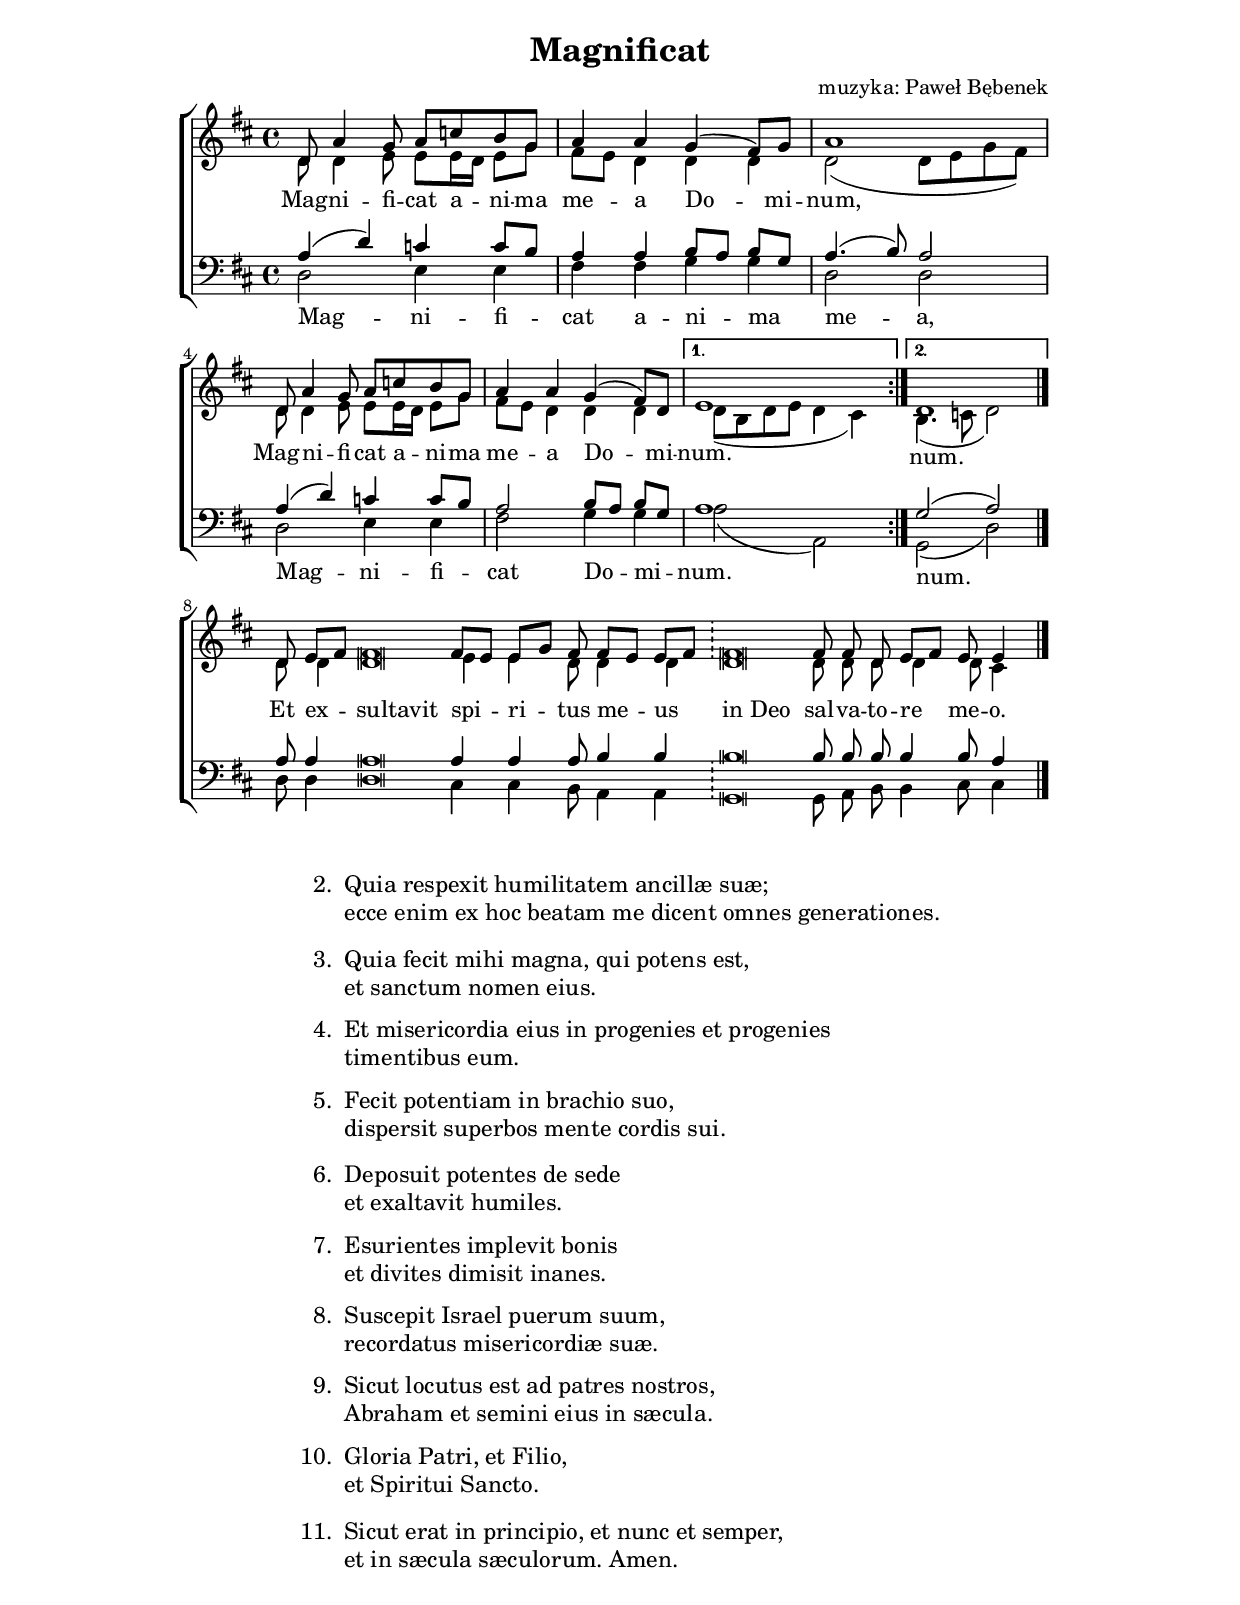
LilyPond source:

\version "2.17.3"
#(set-global-staff-size 18)

m = #(define-music-function (parser location off) (number?)
       #{
         \once \override Lyrics.LyricText #'X-offset = #off
       #})

\header	{
  title = "Magnificat"
  composer = "muzyka: Paweł Bębenek"
}

\paper {
  line-width = 145 \mm
}
%--------------------------------MELODY--------------------------------
sopranomelody = \relative f' {
  \dynamicUp
  \key d \major
  \time 4/4
  \repeat volta 2 {
    d8 a'4 g8 a c b g
    a4 a \shape Slur #'((0 . 0)(0 . -0.55)(0.2 . -0.6)(0 . -0.2)) g( fis8) g
    a1
    d,8 a'4 g8 a c b g
    a4 a g( fis8) d
  }
  \alternative {
    { e1 }
    { d1 }
  }
  \bar "|."
  \cadenzaOn
  d8 e [ \melisma fis ] \melismaEnd fis\breve
  fis8 [ \melisma e8 ] \melismaEnd e [ \melisma g ] \melismaEnd
  fis8
  fis [ \melisma e ] \melismaEnd e [ \melisma fis ] \melismaEnd
  \bar "dashed"
  fis\breve
  fis8 fis d e [ \melisma fis ] \melismaEnd e e4
  \cadenzaOff
  \bar "|."
}
altomelody = \relative f' {
  \dynamicUp
  \key d \major
  \time 4/4
  \repeat volta 2 {
    \tweak Stem #'length 5 d8 d4 e8 e e16\melisma d\melismaEnd e8 g
    fis8\melisma e\melismaEnd d4 d d
    \shape Slur #'((0.2 . 1) (1 . 0) (-1 . 0) (0 . 0)) d2 ( d8 e g fis)
    d8 d4 e8 e e16\melisma d\melismaEnd e8 g
    fis8\melisma e\melismaEnd d4 d d
  }
  \alternative {
    {
      \shape Slur #'((0 . 0.2) (0 . 0.8) (0 . 1) (-0.5 . 1.4))
      \tweak Beam #'positions #'(-5.3 . -5)
      d8( b d e d4 cis)
    }
    {
      \shape Slur #'((0 . 0.4) (0 . 0.5) (-0.3 . 0.1) (-0.4 . 0.3))
      b4.( \tweak Stem #'length #5.5 c8 d2)
    }
  }
  \bar "|."
  \cadenzaOn
  d8 d4 d\breve e4 e d8 d4 d
  \bar "dashed"
  d\breve d8 d d d4 d8 cis4
  \cadenzaOff
  \bar "|."
}
tenormelody = \relative f {
  \dynamicUp
  \key d \major
  \time 4/4
  \repeat volta 2 {
    a4( d) c c8\melisma b\melismaEnd
    a4 a b8[\melisma a]\melismaEnd b[\melisma g]\melismaEnd
    a4.( b8) a2
    a4( d) c c8\melisma b\melismaEnd
    a2 b8[\melisma a]\melismaEnd b[\melisma g]\melismaEnd
  }
  \alternative {
    { a1 }
    { g2( a) }
  }
  \bar "|."
  \cadenzaOn
  a8 a4 a\breve a4 a4 a8 b4 b4
  \bar "dashed"
  b\breve b8 b b b4 b8 a4
  \cadenzaOff
  \bar "|."
}
bassmelody = \relative f {
  \dynamicUp
  \key d \major
  \time 4/4
  \repeat volta 2 {
    \tweak Stem #'length #5.5 d2 e4 e
    fis fis g g
    d2 d
    \tweak Stem #'length #5.5 d2 e4 e
    fis2 g4 g
  }
  \alternative {
    {
      \shape Slur #'((0 . -0.4)(0 . -1)(-0.5 . 0)(0 . 0))
      a2( a,)
    }
    { \tweak Stem #'length #4 g( d') }
  }
  \bar "|."
  \cadenzaOn
  d8 d4 d\breve cis4 cis b8 a4 a
  \bar "dashed"
  g\breve g8 a b b4 cis8 cis4
  \cadenzaOff
  \bar "|."
}
%--------------------------------LYRICS--------------------------------
womentext = \lyricmode {
  Mag -- ni -- fi -- cat a -- ni -- ma me -- a
  Do -- \tweak #'X-offset #-1.5 mi -- num,
  \tweak #'X-offset #-2.5 Mag -- \tweak #'X-offset #0 ni -- fi -- cat a -- ni -- ma me -- a
  Do -- \tweak #'X-offset #-1.2 mi -- num.
  \tweak #'Y-offset #-0.4 \tweak #'X-offset #-0.8 num.

  \overrideProperty #"Score.NonMusicalPaperColumn"
  #'line-break-system-details #'((alignment-distances . (15)))

  \override LyricText #'extra-offset = #'(0 . -0.5)
  \override LyricHyphen #'extra-offset = #'(0 . -0.5)
  Et ex -- \tweak #'X-offset #-0.7 sultavit spi -- ri -- tus me -- us
  \tweak #'X-offset #-0.3 in_Deo sal -- va -- to -- re me -- o.
}

mentext = \lyricmode {
  Mag -- ni -- fi -- cat a -- ni -- ma me -- a,
  Mag -- ni -- fi -- cat Do -- mi -- num.
  \tweak #'Y-offset #-0.55 num.
}

stanzas = \markup {
  \fill-line {
    \large {
      \hspace #1
      \column {
        \line {
          "  2. "
          \column {
            "Quia respexit humilitatem ancillæ suæ;"
            "ecce enim ex hoc beatam me dicent omnes generationes."
          }
        }
        \vspace #0.5
        \line {
          "  3. "
          \column {
            "Quia fecit mihi magna, qui potens est,"
            "et sanctum nomen eius."
          }
        }
        \vspace #0.5
        \line {
          "  4. "
          \column {
            "Et misericordia eius in progenies et progenies"
            "timentibus eum."
          }
        }
        \vspace #0.5
        \line {
          "  5. "
          \column {
            "Fecit potentiam in brachio suo,"
            "dispersit superbos mente cordis sui."
          }
        }
        \vspace #0.5
        \line {
          "  6. "
          \column {
            "Deposuit potentes de sede"
            "et exaltavit humiles."
          }
        }
        \vspace #0.5
        \line {
          "  7. "
          \column {
            "Esurientes implevit bonis"
            "et divites dimisit inanes."
          }
        }
        \vspace #0.5
        \line {
          "  8. "
          \column {
            "Suscepit Israel puerum suum,"
            "recordatus misericordiæ suæ."
          }
        }
        \vspace #0.5
        \line {
          "  9. "
          \column {
            "Sicut locutus est ad patres nostros,"
            "Abraham et semini eius in sæcula."
          }
        }
        \vspace #0.5
        \line {
          "10. "
          \column {
            "Gloria Patri, et Filio,"
            "et Spiritui Sancto."
          }
        }
        \vspace #0.5
        \line {
          "11. "
          \column {
            "Sicut erat in principio, et nunc et semper,"
            "et in sæcula sæculorum. Amen."
          }
        }
      }
      \hspace #0.1
    }
  }
}
%--------------------------------ALL-FILE VARIABLE--------------------------------

\score {
  \new ChoirStaff <<
    \new Staff = women <<
      \clef treble
      \new Voice = soprano {
        \voiceOne
        \sopranomelody
      }
      \new Voice = alto {
        \voiceTwo
        \altomelody
      }
    >>
    \new Lyrics = sopranolyrics \lyricsto soprano \womentext

    \new Staff = men <<
      \clef bass
      \new Voice = tenor {
        \voiceOne
        \tenormelody
      }
      \new Voice = bass {
        \voiceTwo
        \bassmelody
      }
    >>
    \new Lyrics = menlyrics \lyricsto tenor \mentext
  >>
  \layout {
    indent = 0\cm
    \override NoteHead #'style = #'altdefault
  }
}

\stanzas